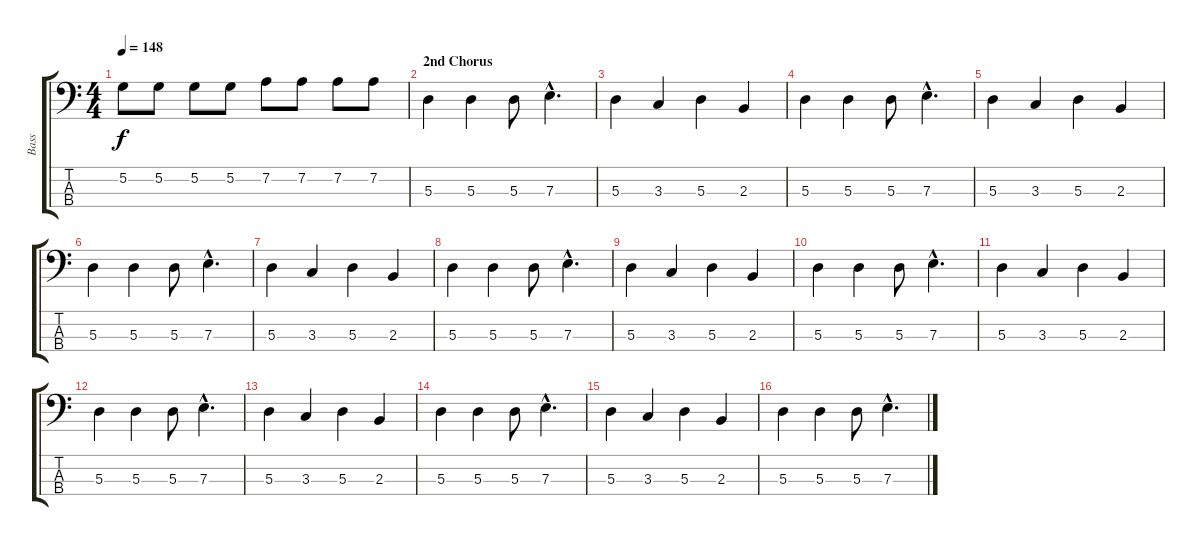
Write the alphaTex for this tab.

\track ("Bass" "Bass") {instrument electricbasspick}
\staff {score tabs}
\tuning (G2 D2 A1 E1) {hide}
\ts (4 4)
\tempo 148
\clef f4
\ks c
5.2.8{dy f} 5.2.8 5.2.8 5.2.8 7.2.8 7.2.8 7.2.8 7.2.8 |
\section ("" "2nd Chorus")
5.3.4 5.3.4 5.3.8 7.3{hac}.4{d} |
5.3.4 3.3.4 5.3.4 2.3.4 |
5.3.4 5.3.4 5.3.8 7.3{hac}.4{d} |
5.3.4 3.3.4 5.3.4 2.3.4 |
5.3.4 5.3.4 5.3.8 7.3{hac}.4{d} |
5.3.4 3.3.4 5.3.4 2.3.4 |
5.3.4 5.3.4 5.3.8 7.3{hac}.4{d} |
5.3.4 3.3.4 5.3.4 2.3.4 |
5.3.4 5.3.4 5.3.8 7.3{hac}.4{d} |
5.3.4 3.3.4 5.3.4 2.3.4 |
5.3.4 5.3.4 5.3.8 7.3{hac}.4{d} |
5.3.4 3.3.4 5.3.4 2.3.4 |
5.3.4 5.3.4 5.3.8 7.3{hac}.4{d} |
5.3.4 3.3.4 5.3.4 2.3.4 |
5.3.4 5.3.4 5.3.8 7.3{hac}.4{d}
